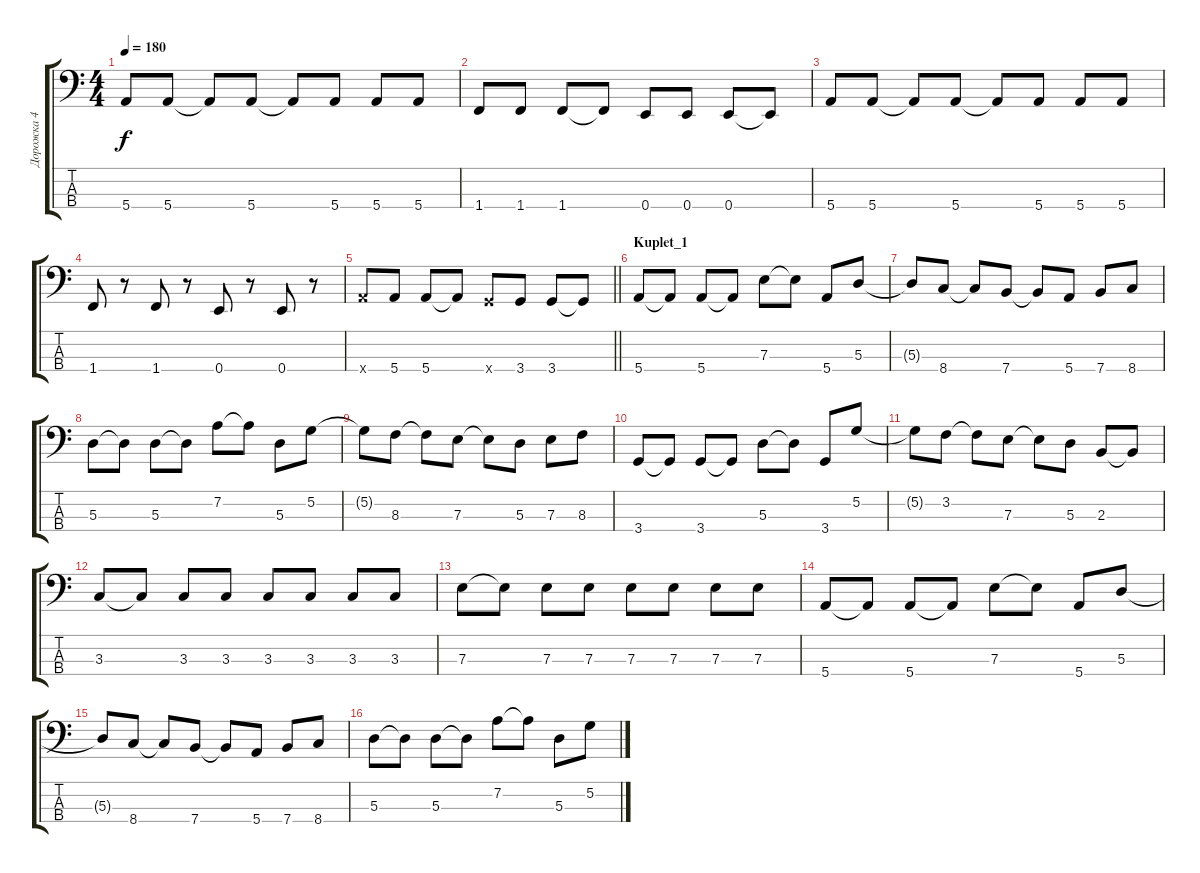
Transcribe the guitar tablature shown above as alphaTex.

\track ("Дорожка 4" "Дорожка 4") {instrument electricbassfinger}
\staff {score tabs}
\tuning (G2 D2 A1 E1) {hide}
\ts (4 4)
\tempo 180
\clef f4
\ks c
5.4.8{dy f} 5.4.8 5.4{t}.8 5.4.8 5.4{t}.8 5.4.8 5.4.8 5.4.8 |
1.4.8 1.4.8 1.4.8 1.4{t}.8 0.4.8 0.4.8 0.4.8 0.4{t}.8 |
5.4.8 5.4.8 5.4{t}.8 5.4.8 5.4{t}.8 5.4.8 5.4.8 5.4.8 |
1.4.8 r.8 1.4.8 r.8 0.4.8 r.8 0.4.8 r.8 |
\barLineRight lightlight
5.4{x}.8 5.4.8 5.4.8 5.4{t}.8 3.4{x}.8 3.4.8 3.4.8 3.4{t}.8 |
\section ("" "Kuplet_1")
5.4.8 5.4{t}.8 5.4.8 5.4{t}.8 7.3.8 7.3{t}.8 5.4.8 5.3.8 |
5.3{t}.8 8.4.8 8.4{t}.8 7.4.8 7.4{t}.8 5.4.8 7.4.8 8.4.8 |
5.3.8 5.3{t}.8 5.3.8 5.3{t}.8 7.2.8 7.2{t}.8 5.3.8 5.2.8 |
5.2{t}.8 8.3.8 8.3{t}.8 7.3.8 7.3{t}.8 5.3.8 7.3.8 8.3.8 |
3.4.8 3.4{t}.8 3.4.8 3.4{t}.8 5.3.8 5.3{t}.8 3.4.8 5.2.8 |
5.2{t}.8 3.2.8 3.2{t}.8 7.3.8 7.3{t}.8 5.3.8 2.3.8 2.3{t}.8 |
3.3.8 3.3{t}.8 3.3.8 3.3.8 3.3.8 3.3.8 3.3.8 3.3.8 |
7.3.8 7.3{t}.8 7.3.8 7.3.8 7.3.8 7.3.8 7.3.8 7.3.8 |
5.4.8 5.4{t}.8 5.4.8 5.4{t}.8 7.3.8 7.3{t}.8 5.4.8 5.3.8 |
5.3{t}.8 8.4.8 8.4{t}.8 7.4.8 7.4{t}.8 5.4.8 7.4.8 8.4.8 |
5.3.8 5.3{t}.8 5.3.8 5.3{t}.8 7.2.8 7.2{t}.8 5.3.8 5.2.8
